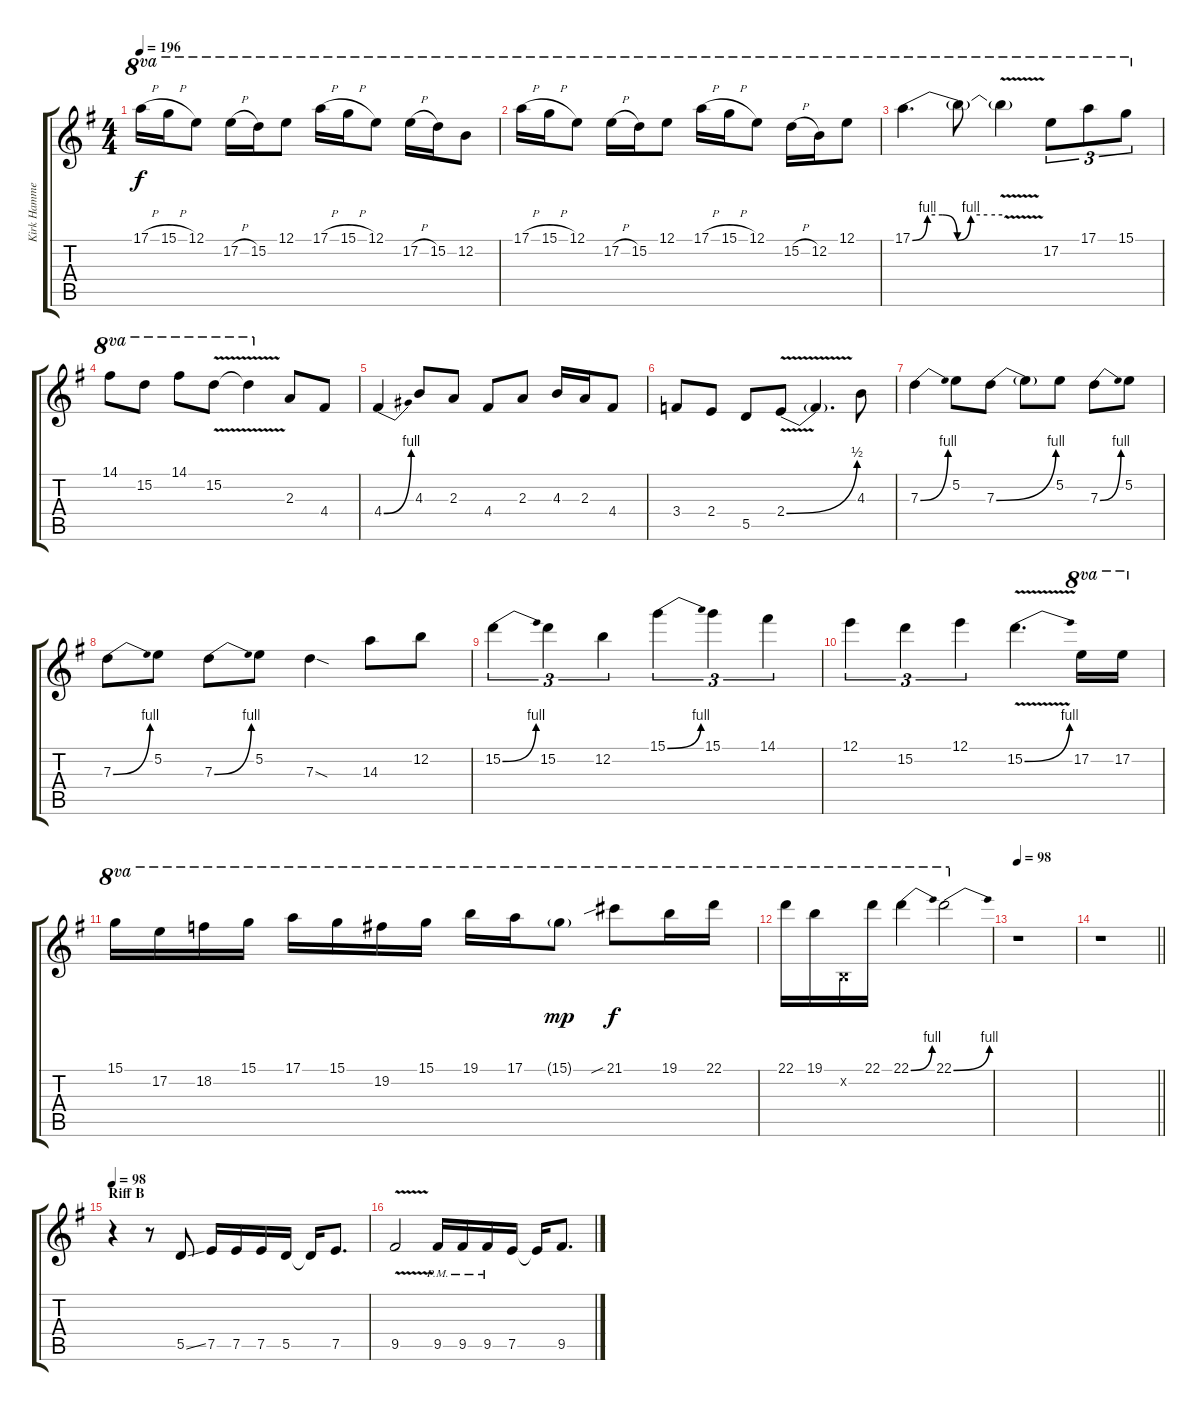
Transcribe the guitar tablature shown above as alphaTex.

\track ("Kirk Hammett" "Kirk Hamme") {instrument overdrivenguitar}
\staff {score tabs}
\tuning (E4 B3 G3 D3 A2 E2) {hide}
\ts (4 4)
\tempo 196
\clef g2
\ks g
17.1{h}.16{ot 8va dy f} 15.1{h}.16{ot 8va} 12.1.8{ot 8va} 17.2{h}.16{ot 8va} 15.2.16{ot 8va} 12.1.8{ot 8va} 17.1{h}.16{ot 8va} 15.1{h}.16{ot 8va} 12.1.8{ot 8va} 17.2{h}.16{ot 8va} 15.2.16{ot 8va} 12.2.8{ot 8va} |
17.1{h}.16{ot 8va} 15.1{h}.16{ot 8va} 12.1.8{ot 8va} 17.2{h}.16{ot 8va} 15.2.16{ot 8va} 12.1.8{ot 8va} 17.1{h}.16{ot 8va} 15.1{h}.16{ot 8va} 12.1.8{ot 8va} 15.2{h}.16{ot 8va} 12.2.16{ot 8va} 12.1.8{ot 8va} |
17.1{be (custom 0 0 10 4 20 4 30 0 39 4 50 4 60 4)}.4{d ot 8va} 17.1{t}.8{ot 8va} 17.1{v t}.4{ot 8va} 17.2.8{tu (3 2) ot 8va} 17.1.8{tu (3 2) ot 8va} 15.1.8{tu (3 2) ot 8va} |
14.1.8{ot 8va} 15.2.8{ot 8va} 14.1.8{ot 8va} 15.2{v}.8{ot 8va} 15.2{t}.4{ot 8va} 2.3.8 4.4.8 |
4.4{be (bend 0 0 60 4)}.4 4.3.8 2.3.8 4.4.8 2.3.8 4.3.16 2.3.16 4.4.8 |
3.4.8 2.4.8 5.5.8 2.4{be (bend 0 0 60 2) v}.8 2.4{t}.4{d} 4.3.8 |
7.3{be (bend 0 0 60 4)}.4 5.2.8 7.3{be (bend 0 0 60 4)}.8 7.3{t}.8 5.2.8 7.3{be (bend 0 0 60 4)}.8 5.2.8 |
7.3{be (bend 0 0 60 4)}.8 5.2.8 7.3{be (bend 0 0 60 4)}.8 5.2.8 7.3{sod}.4 14.3.8 12.2.8 |
15.2{be (bend 0 0 60 4)}.4{tu (3 2)} 15.2.4{tu (3 2)} 12.2.4{tu (3 2)} 15.1{be (bend 0 0 60 4)}.4{tu (3 2)} 15.1.4{tu (3 2)} 14.1.4{tu (3 2)} |
12.1.4{tu (3 2)} 15.2.4{tu (3 2)} 12.1.4{tu (3 2)} 15.2{be (bend 0 0 60 4) v}.4{d} 17.2.16{ot 8va} 17.2.16{ot 8va} |
15.1.16{ot 8va} 17.2.16{ot 8va} 18.2.16{ot 8va} 15.1.16{ot 8va} 17.1.16{ot 8va} 15.1.16{ot 8va} 19.2.16{ot 8va} 15.1.16{ot 8va} 19.1.16{ot 8va} 17.1.16{ot 8va} 15.1{g}.8{ot 8va dy mp} 21.1{sib}.8{ot 8va dy f} 19.1.16{ot 8va} 22.1.16{ot 8va} |
22.1.16{ot 8va} 19.1.16{ot 8va} 0.2{x}.16{ot 8va} 22.1.16{ot 8va} 22.1{be (bend 0 0 60 4)}.4{ot 8va} 22.1{be (bend 0 0 60 4)}.2{ot 8va} |
\tempo 98
r.1 |
\barLineRight lightlight
r.1 |
\section ("" "Riff B")
\tempo 98
r.4 r.8 5.5{ss}.8 7.5.16 7.5.16 7.5.16 5.5.16 5.5{t}.16 7.5.8{d} |
9.5{v}.2 9.5{pm}.16 9.5{pm}.16 9.5{pm}.16 7.5.16 7.5{t}.16 9.5.8{d}
